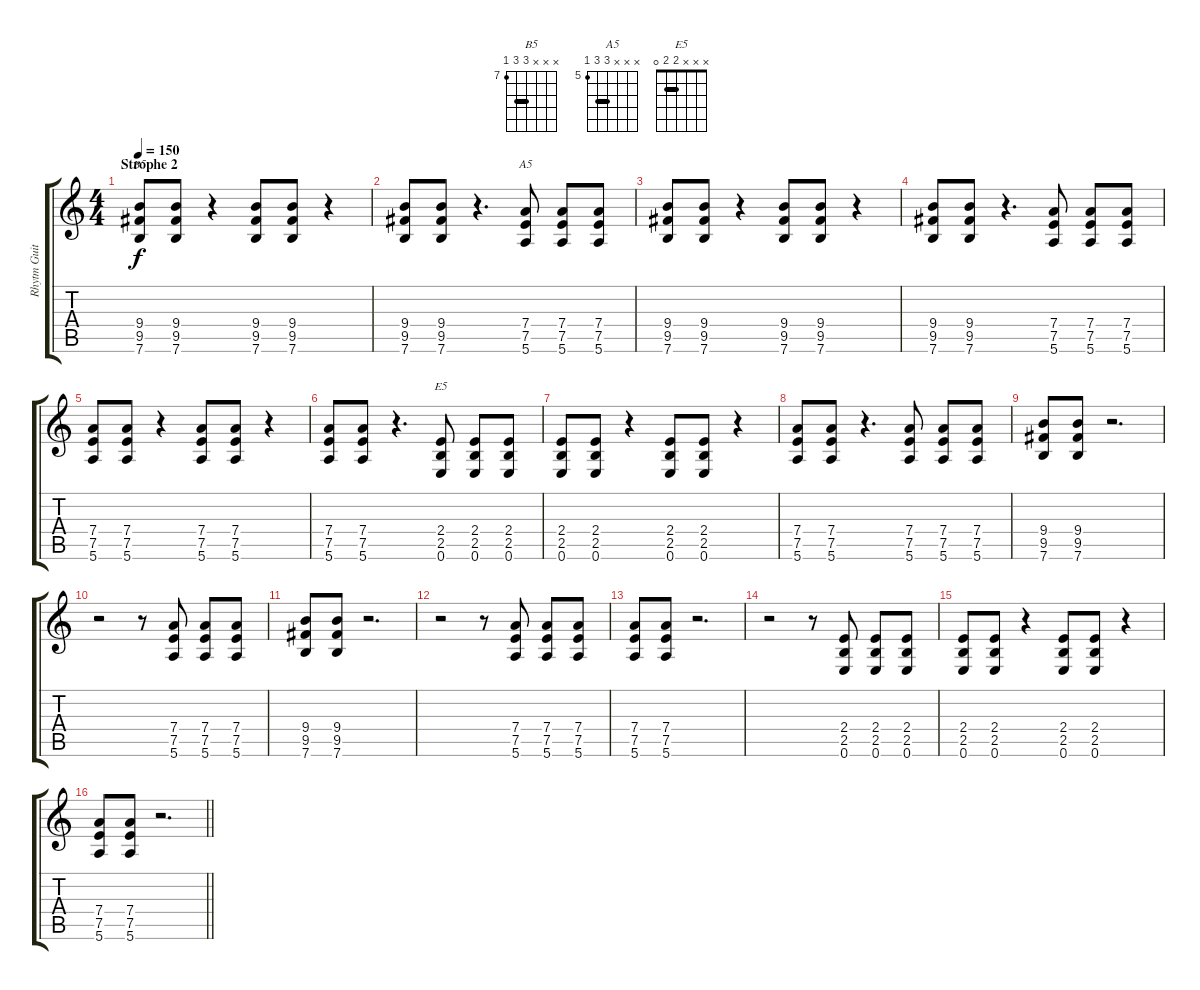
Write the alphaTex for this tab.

\track ("Rhytm Guitar" "Rhytm Guit") {instrument distortionguitar}
\staff {score tabs}
\tuning (E4 B3 G3 D3 A2 E2) {hide}
\chord ("B5" x x x 9 9 7) {firstfret 7 barre 9}
\chord ("A5" x x x 7 7 5) {firstfret 5 barre 7}
\chord ("E5" x x x 2 2 0) {barre 2}
\ts (4 4)
\section ("" "Strophe 2")
\tempo 150
\clef g2
\ks c
(9.4 9.5 7.6).8{ch "B5" dy f} (9.4 9.5 7.6).8 r.4 (9.4 9.5 7.6).8 (9.4 9.5 7.6).8 r.4 |
(9.4 9.5 7.6).8 (9.4 9.5 7.6).8 r.4{d} (7.4 7.5 5.6).8{ch "A5"} (7.4 7.5 5.6).8 (7.4 7.5 5.6).8 |
(9.4 9.5 7.6).8 (9.4 9.5 7.6).8 r.4 (9.4 9.5 7.6).8 (9.4 9.5 7.6).8 r.4 |
(9.4 9.5 7.6).8 (9.4 9.5 7.6).8 r.4{d} (7.4 7.5 5.6).8 (7.4 7.5 5.6).8 (7.4 7.5 5.6).8 |
(7.4 7.5 5.6).8 (7.4 7.5 5.6).8 r.4 (7.4 7.5 5.6).8 (7.4 7.5 5.6).8 r.4 |
(7.4 7.5 5.6).8 (7.4 7.5 5.6).8 r.4{d} (2.4 2.5 0.6).8{ch "E5"} (2.4 2.5 0.6).8 (2.4 2.5 0.6).8 |
(2.4 2.5 0.6).8 (2.4 2.5 0.6).8 r.4 (2.4 2.5 0.6).8 (2.4 2.5 0.6).8 r.4 |
(7.4 7.5 5.6).8 (7.4 7.5 5.6).8 r.4{d} (7.4 7.5 5.6).8 (7.4 7.5 5.6).8 (7.4 7.5 5.6).8 |
(9.4 9.5 7.6).8 (9.4 9.5 7.6).8 r.2{d} |
r.2 r.8 (7.4 7.5 5.6).8 (7.4 7.5 5.6).8 (7.4 7.5 5.6).8 |
(9.4 9.5 7.6).8 (9.4 9.5 7.6).8 r.2{d} |
r.2 r.8 (7.4 7.5 5.6).8 (7.4 7.5 5.6).8 (7.4 7.5 5.6).8 |
(7.4 7.5 5.6).8 (7.4 7.5 5.6).8 r.2{d} |
r.2 r.8 (2.4 2.5 0.6).8 (2.4 2.5 0.6).8 (2.4 2.5 0.6).8 |
(2.4 2.5 0.6).8 (2.4 2.5 0.6).8 r.4 (2.4 2.5 0.6).8 (2.4 2.5 0.6).8 r.4 |
\barLineRight lightlight
(7.4 7.5 5.6).8 (7.4 7.5 5.6).8 r.2{d}
